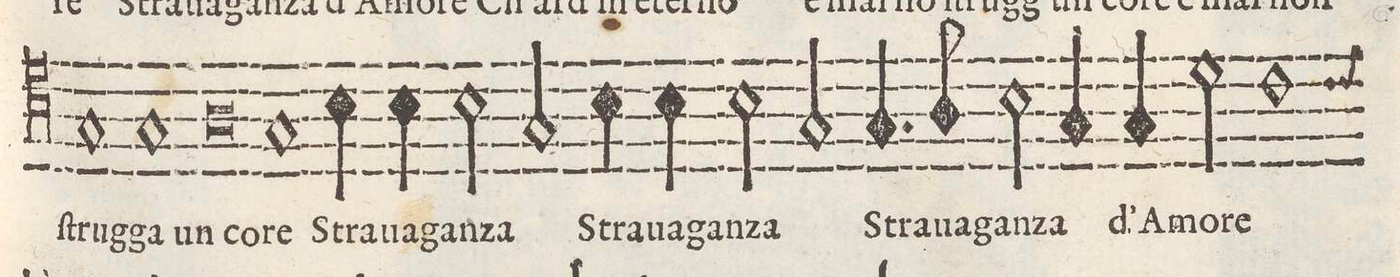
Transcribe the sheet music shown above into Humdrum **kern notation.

**kern	**text
*I"TENORE	*
*clefC4	*
*k[]	*
*met(C)	*
*M2/1	*
1G	ſtrug-
1G	-ga un
=41-	=41-
0A	co-
=42-	=42-
1G	-re
4B\	Stra-
4B\	-ua-
2B\	-gan-
=43-	=43-
2G/	-za
4B\	Stra-
4B\	-ua-
2B\	-gan-
2G/	-za
=44-	=44-
4.G/	Stra-
8A/	-ua-
2B\	-gan-
4G/	-za
4G/	d`A-
2d\	-mo-
=45-	=45-
1c	-re
*custos:c	*
*-	*-
